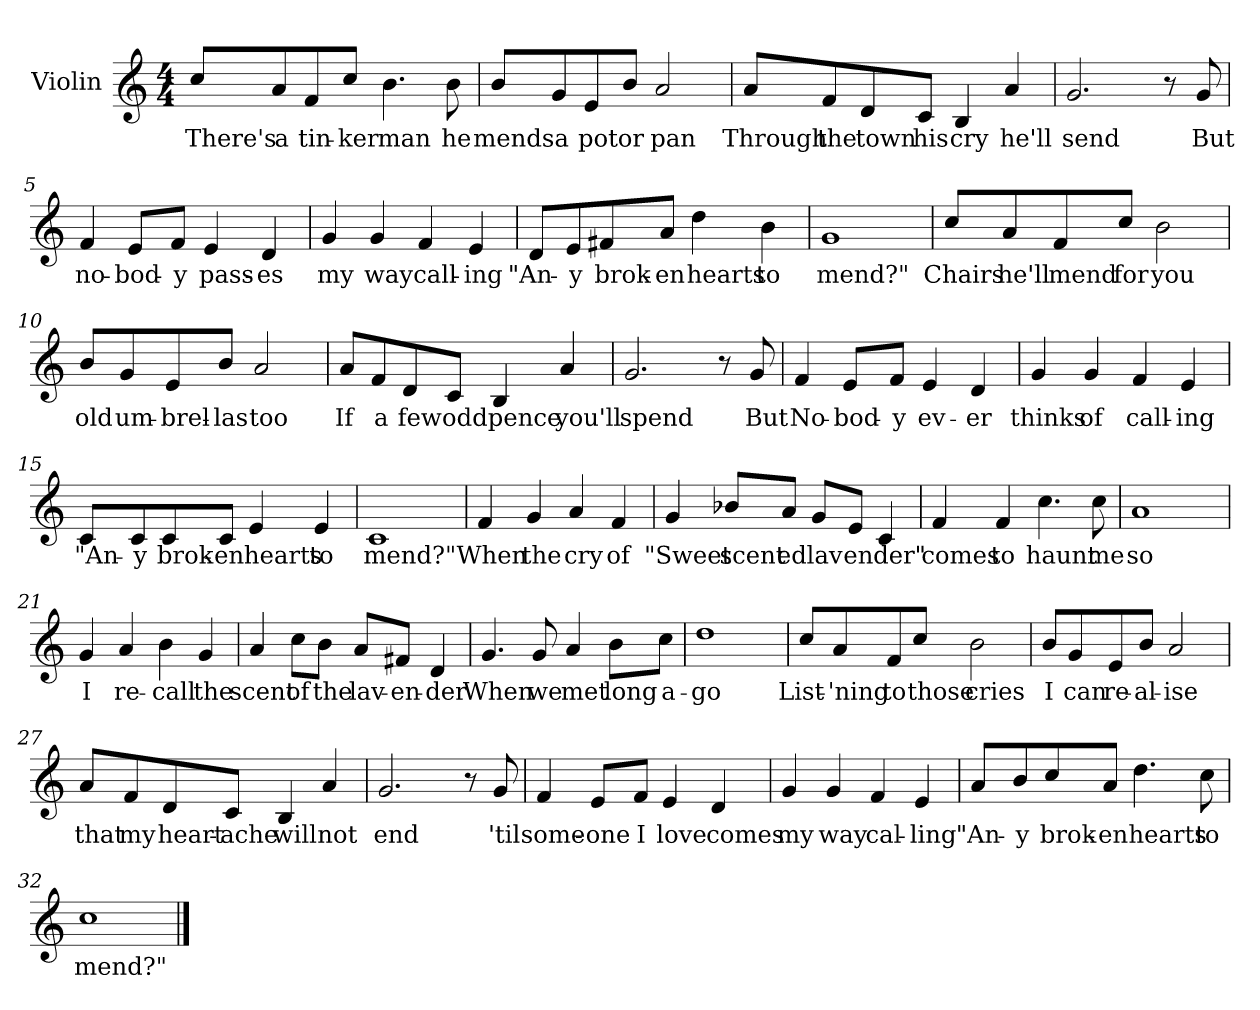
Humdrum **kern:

**kern	**text
*part1	*part1
*staff1	*staff1
*I"Violin	*
*I'Vln	*
*clefG2	*
*k[]	*
*C:	*
*M4/4	*
=1	=1
8cc/L	There's
8a/	a
8f/	tin-
8cc/J	-ker
4.b\	man
8b\	he
=2	=2
8b/L	mends
8g/	a
8e/	pot
8b/J	or
2a/	pan
=3	=3
8a/L	Through
8f/	the
8d/	town
8c/J	his
4B/	cry
4a/	he'll
=4	=4
2.g/	send
8r	.
8g/	But
!!LO:LB:g=z
=5	=5
4f/	no-
8e/L	-bod-
8f/J	-y
4e/	pass-
4d/	-es
=6	=6
4g/	my
4g/	way
4f/	call-
4e/	-ing
=7	=7
8d/L	"An-
8e/	-y
8f#X/	brok-
8a/J	-en
4dd\	hearts
4b\	to
=8	=8
1g	mend?"
!!LO:LB:g=z
=9	=9
8cc/L	Chairs
8a/	he'll
8f/	mend
8cc/J	for
2b\	you
=10	=10
8b/L	old
8g/	um-
8e/	-brel-
8b/J	-las
2a/	too
=11	=11
8a/L	If
8f/	a
8d/	few
8c/J	odd
4B/	pence
4a/	you'll
=12	=12
2.g/	spend
8r	.
8g/	But
!!LO:LB:g=z
=13	=13
4f/	No-
8e/L	-bod-
8f/J	-y
4e/	ev-
4d/	-er
=14	=14
4g/	thinks
4g/	of
4f/	call-
4e/	-ing
=15	=15
8c/L	"An-
8c/	-y
8c/	brok-
8c/J	-en
4e/	hearts
4e/	to
=16	=16
1c	mend?"
!!LO:LB:g=z
=17	=17
4f/	When
4g/	the
4a/	cry
4f/	of
=18	=18
4g/	"Sweet
8b-X/L	scent
8a/J	ed
8g/L	lav
8e/J	en
4c/	der"
=19	=19
4f/	comes
4f/	to
4.cc\	haunt
8cc\	me
=20	=20
1a	so
!!LO:LB:g=z
=21	=21
4g/	I
4a/	re-
4b\	-call
4g/	the
=22	=22
4a/	scent
8cc\L	of
8b\J	the
8a/L	lav-
8f#X/J	-en-
4d/	-der
=23	=23
4.g/	When
8g/	we
4a/	met
8b\L	long
8cc\J	a-
=24	=24
1dd	-go
!!LO:LB:g=z
=25	=25
8cc/L	List-
8a/	-'ning
8f/	to
8cc/J	those
2b\	cries
=26	=26
8b/L	I
8g/	can
8e/	re-
8b/J	-al-
2a/	-ise
=27	=27
8a/L	that
8f/	my
8d/	heart-
8c/J	-ache
4B/	will
4a/	not
=28	=28
2.g/	end
8r	.
8g/	'til
!!LO:LB:g=z
=29	=29
4f/	some-
8e/L	-one
8f/J	I
4e/	love
4d/	comes
=30	=30
4g/	my
4g/	way
4f/	cal-
4e/	-ling
=31	=31
8a/L	"An-
8b/	-y
8cc/	brok-
8a/J	-en
4.dd\	hearts
8cc\	to
=32	=32
1cc	mend?"
==	==
*-	*-
